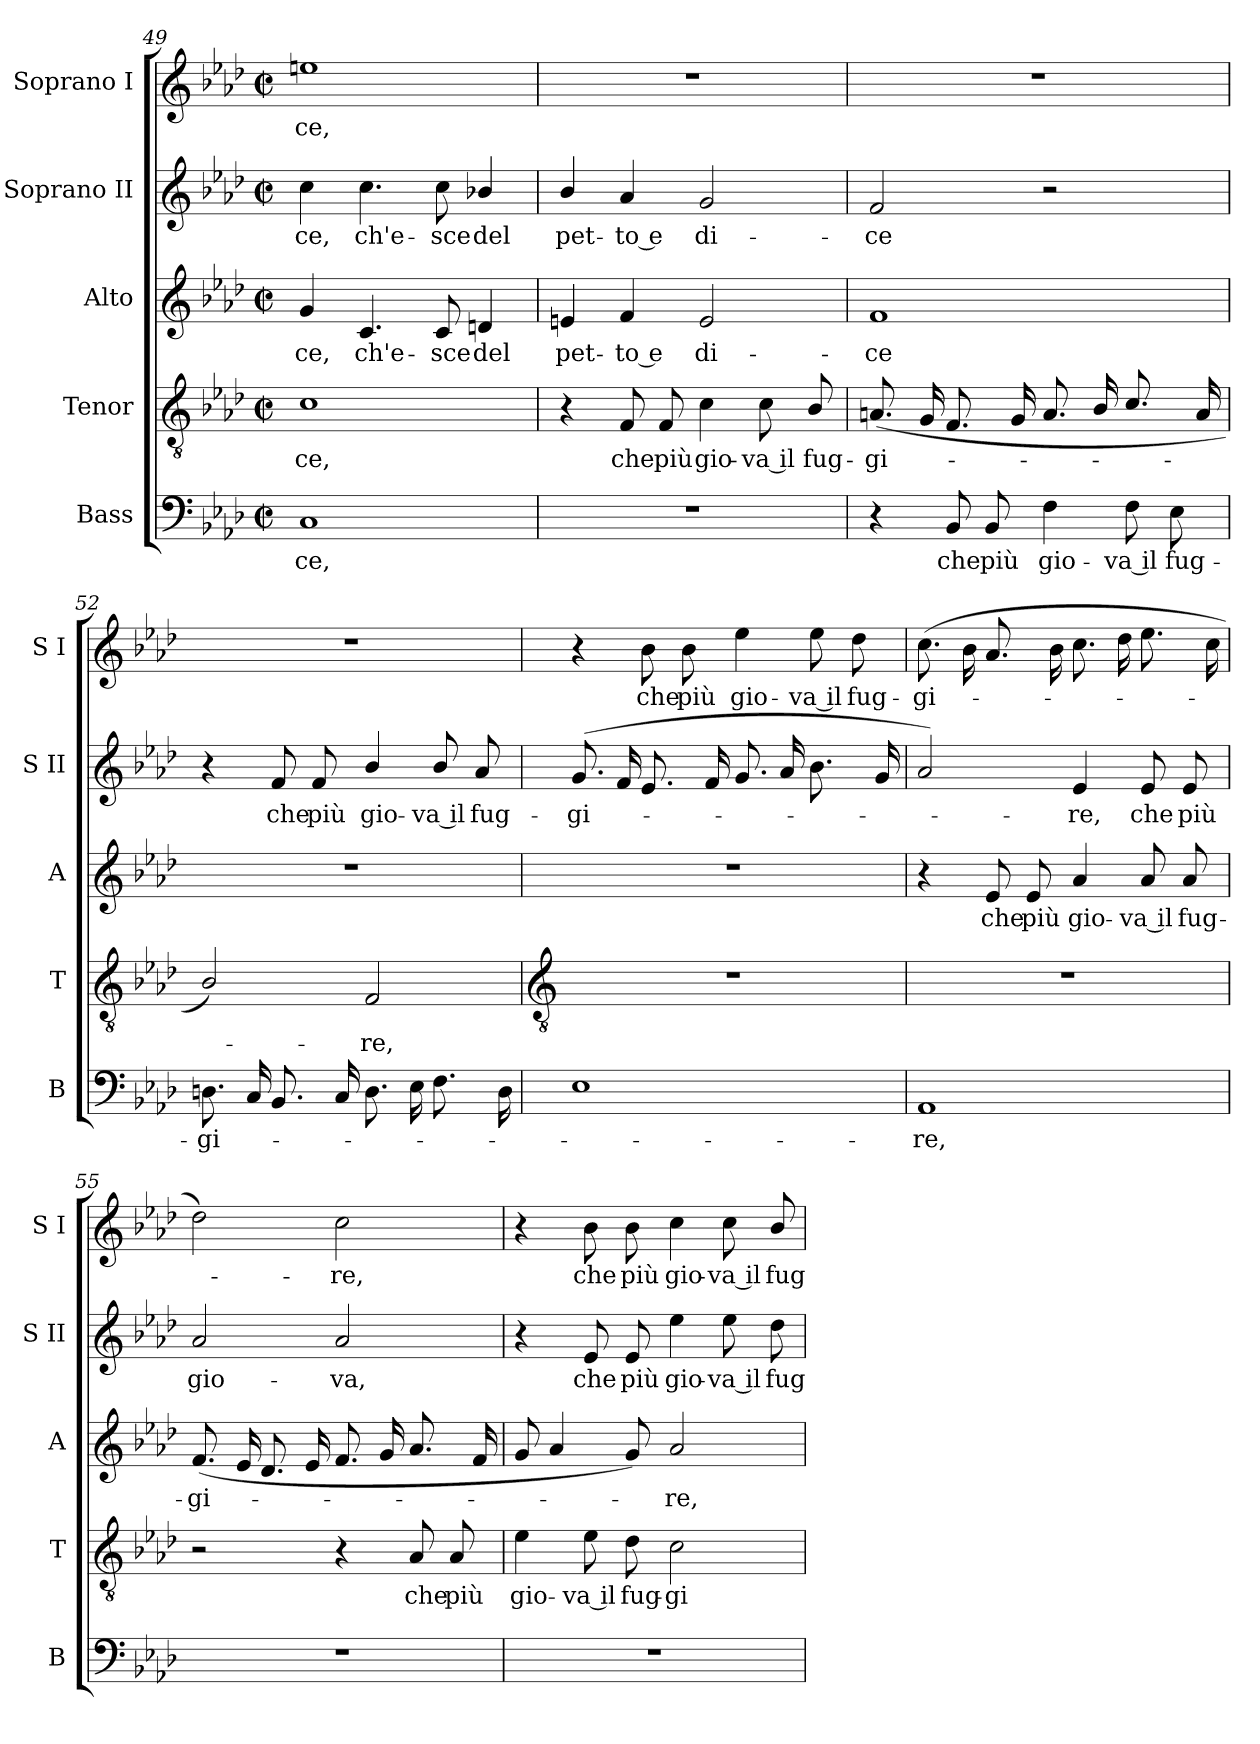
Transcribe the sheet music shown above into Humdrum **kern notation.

**kern	**text	**kern	**text	**kern	**text	**kern	**text	**kern	**text
*part5	*part5	*part4	*part4	*part3	*part3	*part2	*part2	*part1	*part1
*staff5	*staff5	*staff4	*staff4	*staff3	*staff3	*staff2	*staff2	*staff1	*staff1
*I"Bass	*	*I"Tenor	*	*I"Alto	*	*I"Soprano II	*	*I"Soprano I	*
*I'B	*	*I'T	*	*I'A	*	*I'S II	*	*I'S I	*
!!LO:LB:g=z
*clefF4	*	*clefGv2	*	*clefG2	*	*clefG2	*	*clefG2	*
*k[b-e-a-d-]	*	*k[b-e-a-d-]	*	*k[b-e-a-d-]	*	*k[b-e-a-d-]	*	*k[b-e-a-d-]	*
*A-:	*	*A-:	*	*A-:	*	*A-:	*	*A-:	*
*M2/2	*	*M2/2	*	*M2/2	*	*M2/2	*	*M2/2	*
*met(c|)	*	*met(c|)	*	*met(c|)	*	*met(c|)	*	*met(c|)	*
=49	=49	=49	=49	=49	=49	=49	=49	=49	=49
!	!LO:LY:b	!	!LO:LY:b	!	!LO:LY:b	!	!LO:LY:b	!	!LO:LY:b
1C	ce,	1c	ce,	4g/	-ce,	4cc	ce,	1een	ce,
!	!	!	!	!	!LO:LY:b	!	!LO:LY:b	!	!
.	.	.	.	4.c	ch'e-	4.cc	ch'e-	.	.
!	!	!	!	!	!LO:LY:b	!	!LO:LY:b	!	!
.	.	.	.	8c	-sce	8cc	-sce	.	.
!	!	!	!	!	!LO:LY:b	!	!LO:LY:b	!	!
.	.	.	.	4dn	del	4b-X/	del	.	.
=50	=50	=50	=50	=50	=50	=50	=50	=50	=50
!	!	!	!	!	!LO:LY:b	!	!LO:LY:b	!	!
1r	.	4r	.	4en	pet-	4b-/	pet-	1r	.
!	!	!	!LO:LY:b	!	!LO:LY:b	!	!LO:LY:b	!	!
.	.	8F	che	4f	-to e	4a-	-to e	.	.
!	!	!	!LO:LY:b	!	!	!	!	!	!
.	.	8F	più	.	.	.	.	.	.
!	!	!	!LO:LY:b	!	!LO:LY:b	!	!LO:LY:b	!	!
.	.	4c	gio-	2e	di-	2g/	di-	.	.
!	!	!	!LO:LY:b	!	!	!	!	!	!
.	.	8c	-va il	.	.	.	.	.	.
!	!	!	!LO:LY:b	!	!	!	!	!	!
.	.	8B-/	fug-	.	.	.	.	.	.
=51	=51	=51	=51	=51	=51	=51	=51	=51	=51
!	!	!	!LO:LY:b	!	!LO:LY:b	!	!LO:LY:b	!	!
4r	.	(<8.AnL	-gi-	1f	-ce	2f	-ce	1r	.
.	.	16GL	.	.	.	.	.	.	.
!	!LO:LY:b	!	!	!	!	!	!	!	!
8BB-	che	8.F	.	.	.	.	.	.	.
!	!LO:LY:b	!	!	!	!	!	!	!	!
8BB-	più	.	.	.	.	.	.	.	.
.	.	16GJ	.	.	.	.	.	.	.
!	!LO:LY:b	!	!	!	!	!	!	!	!
4F	gio-	8.A/L	.	.	.	2r	.	.	.
.	.	16B-/L	.	.	.	.	.	.	.
!	!LO:LY:b	!	!	!	!	!	!	!	!
8F	-va il	8.c/	.	.	.	.	.	.	.
!	!LO:LY:b	!	!	!	!	!	!	!	!
8E-	fug-	.	.	.	.	.	.	.	.
.	.	16A/J	.	.	.	.	.	.	.
=52	=52	=52	=52	=52	=52	=52	=52	=52	=52
!	!LO:LY:b	!	!	!	!	!	!	!	!
8.DnL	-gi-	2B-/)	.	1r	.	4r	.	1r	.
16CL	.	.	.	.	.	.	.	.	.
!	!	!	!	!	!	!	!LO:LY:b	!	!
8.BB-	.	.	.	.	.	8f	che	.	.
!	!	!	!	!	!	!	!LO:LY:b	!	!
.	.	.	.	.	.	8f	più	.	.
16CJ	.	.	.	.	.	.	.	.	.
!	!	!	!LO:LY:b	!	!	!	!LO:LY:b	!	!
8.DL	.	2F	re,	.	.	4b-/	gio-	.	.
16E-L	.	.	.	.	.	.	.	.	.
!	!	!	!	!	!	!	!LO:LY:b	!	!
8.F	.	.	.	.	.	8b-/	-va il	.	.
!	!	!	!	!	!	!	!LO:LY:b	!	!
.	.	.	.	.	.	8a-	fug-	.	.
16DJ	.	.	.	.	.	.	.	.	.
!!LO:LB:g=z
=53	=53	=53	=53	=53	=53	=53	=53	=53	=53
*	*	*clefGv2	*	*	*	*	*	*	*
!	!	!	!	!	!	!	!LO:LY:b	!	!
1E-	.	1r	.	1r	.	(<8.gL	-gi-	4r	.
.	.	.	.	.	.	16fL	.	.	.
!	!	!	!	!	!	!	!	!	!LO:LY:b
.	.	.	.	.	.	8.e-	.	8b-	che
!	!	!	!	!	!	!	!	!	!LO:LY:b
.	.	.	.	.	.	.	.	8b-	più
.	.	.	.	.	.	16fJ	.	.	.
!	!	!	!	!	!	!	!	!	!LO:LY:b
.	.	.	.	.	.	8.gL	.	4ee-	gio-
.	.	.	.	.	.	16a-L	.	.	.
!	!	!	!	!	!	!	!	!	!LO:LY:b
.	.	.	.	.	.	8.b-	.	8ee-	-va il
!	!	!	!	!	!	!	!	!	!LO:LY:b
.	.	.	.	.	.	.	.	8dd-	fug-
.	.	.	.	.	.	16gJ	.	.	.
=54	=54	=54	=54	=54	=54	=54	=54	=54	=54
!	!LO:LY:b	!	!	!	!	!	!	!	!LO:LY:b
1AA-	re,	1r	.	4r	.	2a-)	.	(>8.ccL	-gi-
.	.	.	.	.	.	.	.	16b-L	.
!	!	!	!	!	!LO:LY:b	!	!	!	!
.	.	.	.	8e-	che	.	.	8.a-	.
!	!	!	!	!	!LO:LY:b	!	!	!	!
.	.	.	.	8e-	più	.	.	.	.
.	.	.	.	.	.	.	.	16b-J	.
!	!	!	!	!	!LO:LY:b	!	!LO:LY:b	!	!
.	.	.	.	4a-	gio-	4e-	re,	8.ccL	.
.	.	.	.	.	.	.	.	16dd-L	.
!	!	!	!	!	!LO:LY:b	!	!LO:LY:b	!	!
.	.	.	.	8a-	-va il	8e-	che	8.ee-	.
!	!	!	!	!	!LO:LY:b	!	!LO:LY:b	!	!
.	.	.	.	8a-	fug-	8e-	più	.	.
.	.	.	.	.	.	.	.	16ccJ	.
=55	=55	=55	=55	=55	=55	=55	=55	=55	=55
!	!	!	!	!	!LO:LY:b	!	!LO:LY:b	!	!
1r	.	2r	.	(<8.fL	-gi-	2a-	gio-	2dd-)	.
.	.	.	.	16e-L	.	.	.	.	.
.	.	.	.	8.d-	.	.	.	.	.
.	.	.	.	16e-J	.	.	.	.	.
!	!	!	!	!	!	!	!LO:LY:b	!	!LO:LY:b
.	.	4r	.	8.fL	.	2a-	-va,	2cc	re,
.	.	.	.	16gL	.	.	.	.	.
!	!	!	!LO:LY:b	!	!	!	!	!	!
.	.	8A-	che	8.a-	.	.	.	.	.
!	!	!	!LO:LY:b	!	!	!	!	!	!
.	.	8A-	più	.	.	.	.	.	.
.	.	.	.	16fJ	.	.	.	.	.
=56	=56	=56	=56	=56	=56	=56	=56	=56	=56
!	!	!	!LO:LY:b	!	!	!	!	!	!
1r	.	4e-	gio-	8g	.	4r	.	4r	.
.	.	.	.	4a-	.	.	.	.	.
!	!	!	!LO:LY:b	!	!	!	!LO:LY:b	!	!LO:LY:b
.	.	8e-	-va il	.	.	8e-	che	8b-	che
!	!	!	!LO:LY:b	!	!	!	!LO:LY:b	!	!LO:LY:b
.	.	8d-	fug-	8g)	.	8e-	più	8b-	più
!	!	!	!LO:LY:b	!	!LO:LY:b	!	!LO:LY:b	!	!LO:LY:b
.	.	2c	-gi-	2a-	re,	4ee-	gio-	4cc	gio-
!	!	!	!	!	!	!	!LO:LY:b	!	!LO:LY:b
.	.	.	.	.	.	8ee-	-va il	8cc	-va il
!	!	!	!	!	!	!	!LO:LY:b	!	!LO:LY:b
.	.	.	.	.	.	8dd-	fug-	8b-/	fug-
=	=	=	=	=	=	=	=	=	=
*-	*-	*-	*-	*-	*-	*-	*-	*-	*-
